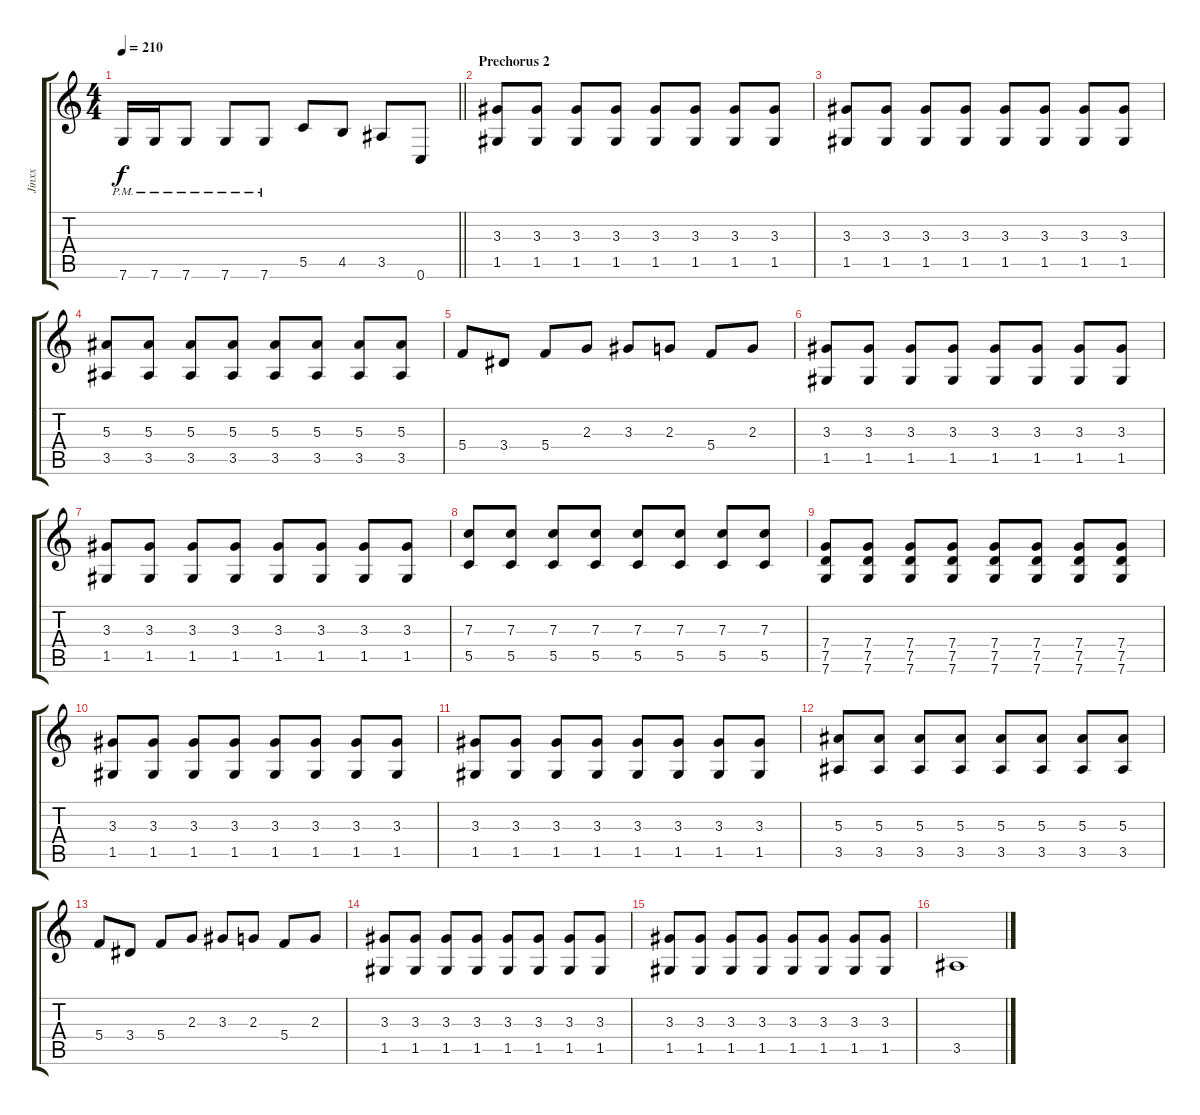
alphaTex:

\track ("Jinxx" "Jinxx") {instrument distortionguitar}
\staff {score tabs}
\tuning (D4 A3 F3 C3 G2 C2) {hide}
\ts (4 4)
\tempo 210
\clef g2
\barLineRight lightlight
\ks c
7.6{pm}.16{dy f} 7.6{pm}.16 7.6{pm}.8 7.6{pm}.8 7.6{pm}.8 5.5.8 4.5.8 3.5.8 0.6.8 |
\section ("" "Prechorus 2")
(3.3 1.5).8 (3.3 1.5).8 (3.3 1.5).8 (3.3 1.5).8 (3.3 1.5).8 (3.3 1.5).8 (3.3 1.5).8 (3.3 1.5).8 |
(3.3 1.5).8 (3.3 1.5).8 (3.3 1.5).8 (3.3 1.5).8 (3.3 1.5).8 (3.3 1.5).8 (3.3 1.5).8 (3.3 1.5).8 |
(5.3 3.5).8 (5.3 3.5).8 (5.3 3.5).8 (5.3 3.5).8 (5.3 3.5).8 (5.3 3.5).8 (5.3 3.5).8 (5.3 3.5).8 |
5.4.8 3.4.8 5.4.8 2.3.8 3.3.8 2.3.8 5.4.8 2.3.8 |
(3.3 1.5).8 (3.3 1.5).8 (3.3 1.5).8 (3.3 1.5).8 (3.3 1.5).8 (3.3 1.5).8 (3.3 1.5).8 (3.3 1.5).8 |
(3.3 1.5).8 (3.3 1.5).8 (3.3 1.5).8 (3.3 1.5).8 (3.3 1.5).8 (3.3 1.5).8 (3.3 1.5).8 (3.3 1.5).8 |
(7.3 5.5).8 (7.3 5.5).8 (7.3 5.5).8 (7.3 5.5).8 (7.3 5.5).8 (7.3 5.5).8 (7.3 5.5).8 (7.3 5.5).8 |
(7.4 7.5 7.6).8 (7.4 7.5 7.6).8 (7.4 7.5 7.6).8 (7.4 7.5 7.6).8 (7.4 7.5 7.6).8 (7.4 7.5 7.6).8 (7.4 7.5 7.6).8 (7.4 7.5 7.6).8 |
(3.3 1.5).8 (3.3 1.5).8 (3.3 1.5).8 (3.3 1.5).8 (3.3 1.5).8 (3.3 1.5).8 (3.3 1.5).8 (3.3 1.5).8 |
(3.3 1.5).8 (3.3 1.5).8 (3.3 1.5).8 (3.3 1.5).8 (3.3 1.5).8 (3.3 1.5).8 (3.3 1.5).8 (3.3 1.5).8 |
(5.3 3.5).8 (5.3 3.5).8 (5.3 3.5).8 (5.3 3.5).8 (5.3 3.5).8 (5.3 3.5).8 (5.3 3.5).8 (5.3 3.5).8 |
5.4.8 3.4.8 5.4.8 2.3.8 3.3.8 2.3.8 5.4.8 2.3.8 |
(3.3 1.5).8 (3.3 1.5).8 (3.3 1.5).8 (3.3 1.5).8 (3.3 1.5).8 (3.3 1.5).8 (3.3 1.5).8 (3.3 1.5).8 |
(3.3 1.5).8 (3.3 1.5).8 (3.3 1.5).8 (3.3 1.5).8 (3.3 1.5).8 (3.3 1.5).8 (3.3 1.5).8 (3.3 1.5).8 |
3.5.1
